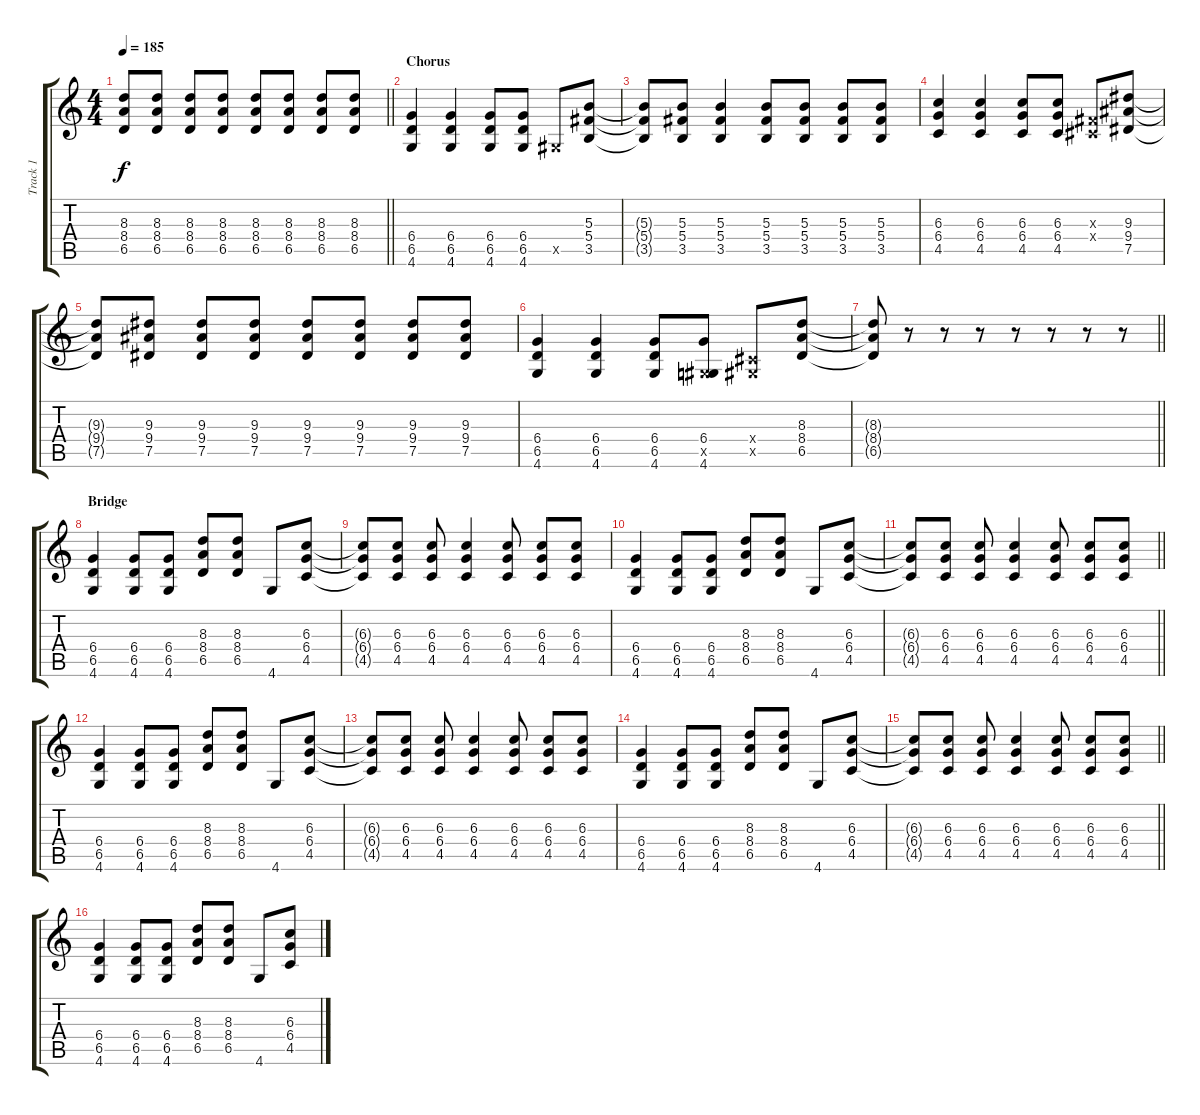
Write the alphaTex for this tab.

\track ("Track 1" "Track 1") {instrument distortionguitar}
\staff {score tabs}
\tuning (Eb4 Bb3 Gb3 Db3 Ab2 Eb2) {hide}
\ts (4 4)
\tempo 185
\clef g2
\barLineRight lightlight
\ks c
(8.3{t} 8.4{t} 6.5{t}).8{dy f} (8.3 8.4 6.5).8 (8.3 8.4 6.5).8 (8.3 8.4 6.5).8 (8.3 8.4 6.5).8 (8.3 8.4 6.5).8 (8.3 8.4 6.5).8 (8.3 8.4 6.5).8 |
\section ("" "Chorus")
(6.4 6.5 4.6).4 (6.4 6.5 4.6).4 (6.4 6.5 4.6).8 (6.4 6.5 4.6).8 0.5{x}.8 (5.3 5.4 3.5).8 |
(5.3{t} 5.4{t} 3.5{t}).8 (5.3 5.4 3.5).8 (5.3 5.4 3.5).4 (5.3 5.4 3.5).8 (5.3 5.4 3.5).8 (5.3 5.4 3.5).8 (5.3 5.4 3.5).8 |
(6.3 6.4 4.5).4 (6.3 6.4 4.5).4 (6.3 6.4 4.5).8 (6.3 6.4 4.5).8 (0.3{x} 0.4{x}).8 (9.3 9.4 7.5).8 |
(9.3{t} 9.4{t} 7.5{t}).8 (9.3 9.4 7.5).8 (9.3 9.4 7.5).8 (9.3 9.4 7.5).8 (9.3 9.4 7.5).8 (9.3 9.4 7.5).8 (9.3 9.4 7.5).8 (9.3 9.4 7.5).8 |
(6.4 6.5 4.6).4 (6.4 6.5 4.6).4 (6.4 6.5 4.6).8 (6.4 0.5{x} 4.6).8 (0.4{x} 0.5{x}).8 (8.3 8.4 6.5).8 |
\barLineRight lightlight
(8.3{t} 8.4{t} 6.5{t}).8 r.8 r.8 r.8 r.8 r.8 r.8 r.8 |
\section ("" "Bridge")
(6.4 6.5 4.6).4 (6.4 6.5 4.6).8 (6.4 6.5 4.6).8 (8.3 8.4 6.5).8 (8.3 8.4 6.5).8 4.6.8 (6.3 6.4 4.5).8 |
(6.3{t} 6.4{t} 4.5{t}).8 (6.3 6.4 4.5).8 (6.3 6.4 4.5).8 (6.3 6.4 4.5).4 (6.3 6.4 4.5).8 (6.3 6.4 4.5).8 (6.3 6.4 4.5).8 |
(6.4 6.5 4.6).4 (6.4 6.5 4.6).8 (6.4 6.5 4.6).8 (8.3 8.4 6.5).8 (8.3 8.4 6.5).8 4.6.8 (6.3 6.4 4.5).8 |
\barLineRight lightlight
(6.3{t} 6.4{t} 4.5{t}).8 (6.3 6.4 4.5).8 (6.3 6.4 4.5).8 (6.3 6.4 4.5).4 (6.3 6.4 4.5).8 (6.3 6.4 4.5).8 (6.3 6.4 4.5).8 |
(6.4 6.5 4.6).4 (6.4 6.5 4.6).8 (6.4 6.5 4.6).8 (8.3 8.4 6.5).8 (8.3 8.4 6.5).8 4.6.8 (6.3 6.4 4.5).8 |
(6.3{t} 6.4{t} 4.5{t}).8 (6.3 6.4 4.5).8 (6.3 6.4 4.5).8 (6.3 6.4 4.5).4 (6.3 6.4 4.5).8 (6.3 6.4 4.5).8 (6.3 6.4 4.5).8 |
(6.4 6.5 4.6).4 (6.4 6.5 4.6).8 (6.4 6.5 4.6).8 (8.3 8.4 6.5).8 (8.3 8.4 6.5).8 4.6.8 (6.3 6.4 4.5).8 |
\barLineRight lightlight
(6.3{t} 6.4{t} 4.5{t}).8 (6.3 6.4 4.5).8 (6.3 6.4 4.5).8 (6.3 6.4 4.5).4 (6.3 6.4 4.5).8 (6.3 6.4 4.5).8 (6.3 6.4 4.5).8 |
(6.4 6.5 4.6).4 (6.4 6.5 4.6).8 (6.4 6.5 4.6).8 (8.3 8.4 6.5).8 (8.3 8.4 6.5).8 4.6.8 (6.3 6.4 4.5).8
